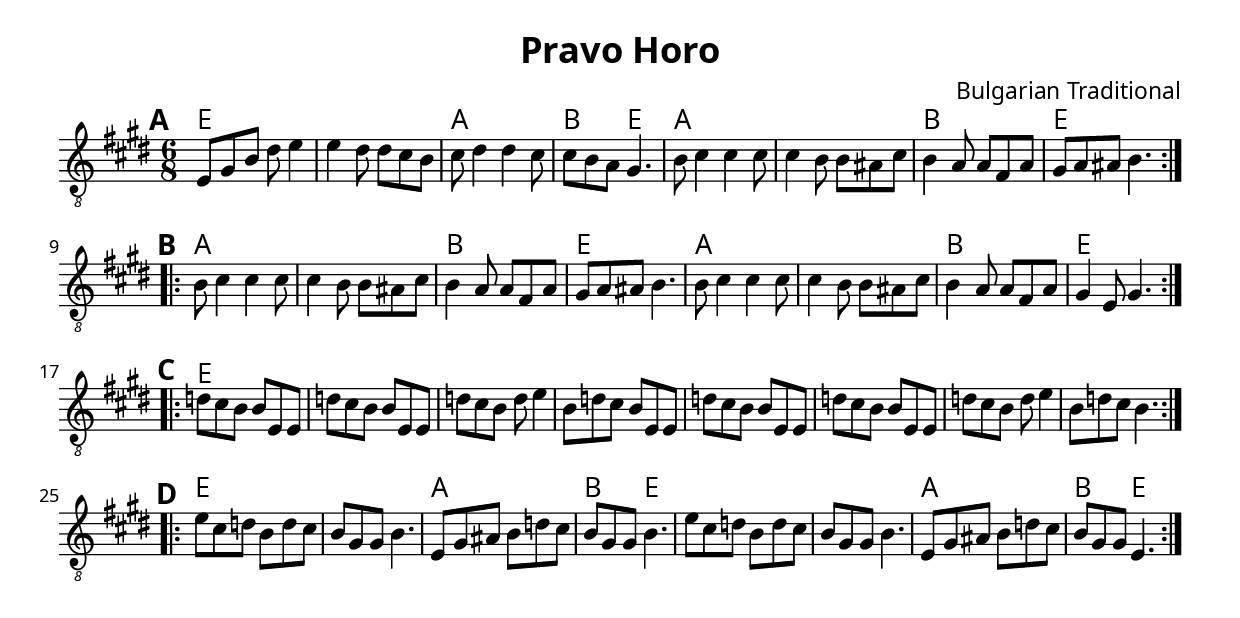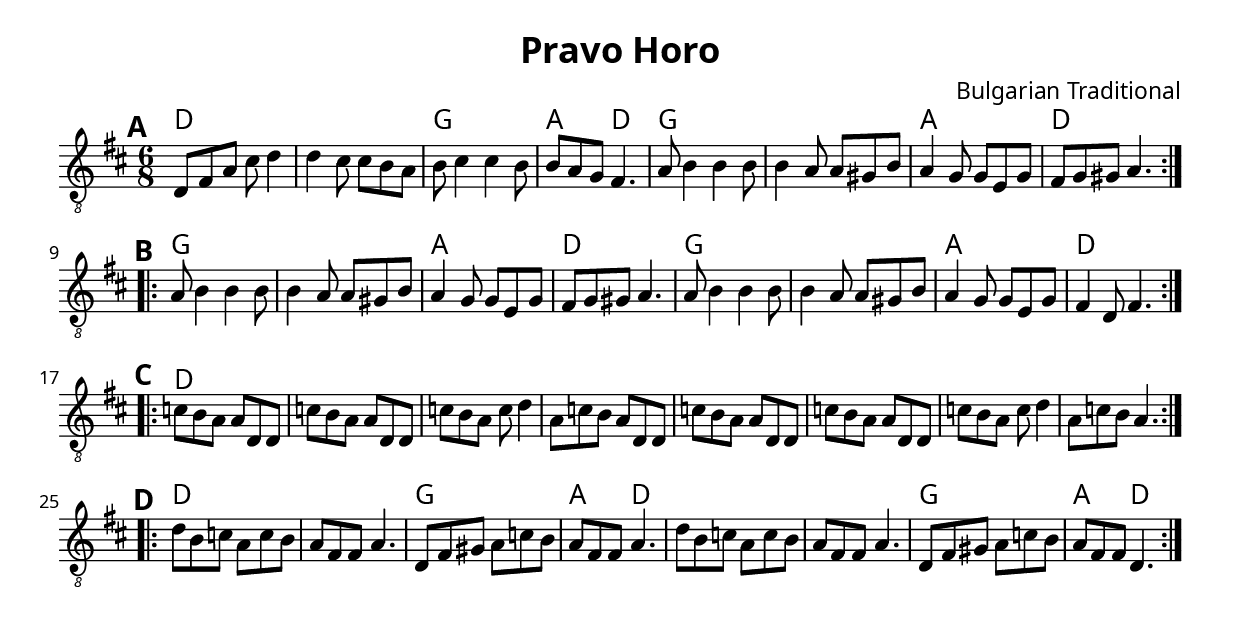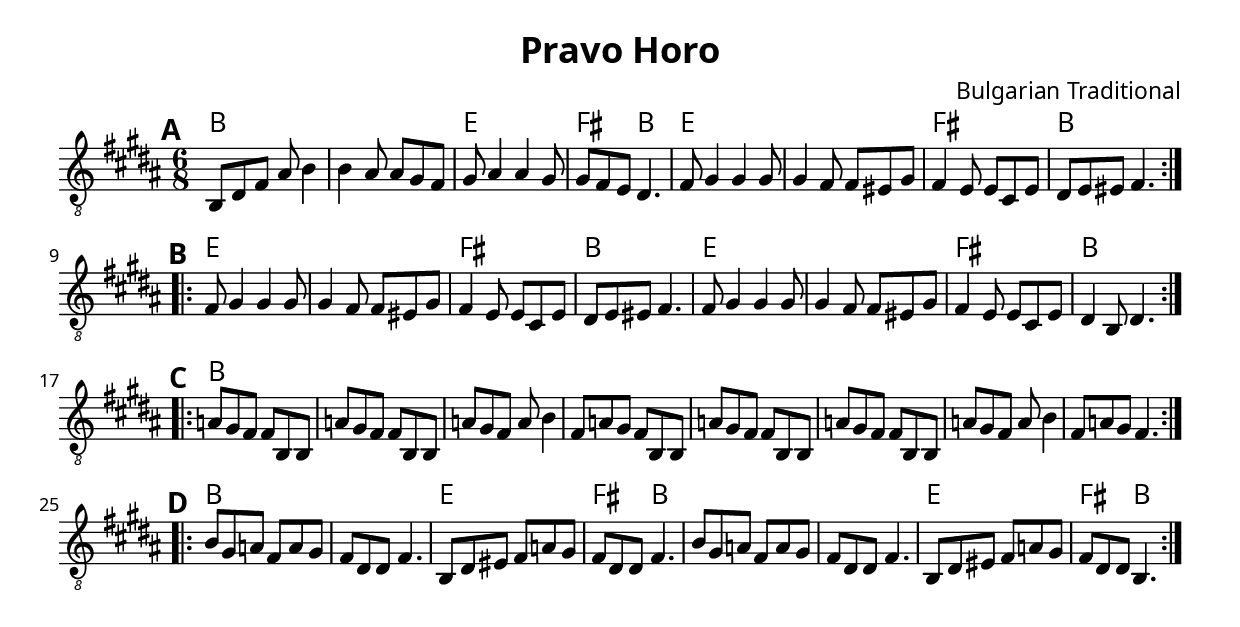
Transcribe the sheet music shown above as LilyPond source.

% {{{ PARAMETRI
  myTitle = "Pravo Horo"
  mySubTitle = "Bulgarian Traditional"
  myKey = \key d \major
  myTime = \time 6/8
  myTempo =  #(ly:make-moment 190 4)
% }}}

% INTESTAZIONE {{{
\version "2.18.2"

\header {
  title = \myTitle
  composer = \mySubTitle
}

\paper{
  print-first-page-number = ##t
  oddHeaderMarkup = \markup \null
  evenHeaderMarkup = \markup \null
  #(set-global-staff-size 10)
  myStaffSize = #20
  fonts = #(make-pango-font-tree
  "FontAwesome"
  "FontAwesome"
  "FontAwesome"
  (/ myStaffSize 20))
}

global = {
  \myKey
  \numericTimeSignature
  \myTime
  \set Score.markFormatter = #format-mark-box-alphabet
}
\layout { indent = #0 }
%}}}

% {{{ MAIN
tema = {
  % A
  \mark \default
  \repeat volta 2 {
    d8 fis a cis d4 | d4 cis8 cis b a | b cis4 cis b8 | b a g fis4. | 
    a8 b4 b b8 | b4 a8 a gis b | a4 g8 g e g | fis g gis a4. |
  } \break

  % B
  \mark \default
  \repeat volta 2 {
    a8 b4 b b8 | b4 a8 a gis b | a4 g8 g e g | fis g gis a4. | 
    a8 b4 b b8 | b4 a8 a gis b | a4 g8 g e g | fis4 d8 fis4. |
  } \break

  % C
  \mark \default
  \repeat volta 2 {
    c'8 b a a d, d | c' b a a d, d | c' b a c d4 | a8 c b a d, d |
    c' b a a d, d | c' b a a d, d| c' b a c d4 | a8 c b a4. |
  } \break

  % D
  \mark \default
  \repeat volta 2 {
    d8 b c a c b | a fis fis a4. | d,8 fis gis a c b | a fis fis a4. | 
    d8 b c a c b | a fis fis a4. | d,8 fis gis a c b | a fis fis d4. |
  } \break
}

accordi = \chordmode{
  \set chordChanges = ##t
  % A
  \repeat volta 2{
    d1*6/8 | d1*6/8 | g1*6/8 | a4. d4. | g1*6/8 | g1*6/8 | a1*6/8 | d1*6/8 |
  }
  % B
  \repeat volta 2{
    g1*6/8 | g1*6/8 | a1*6/8 | d1*6/8 | g1*6/8 | g1*6/8 | a1*6/8 | d1*6/8 |
  }
  % C
  \repeat volta 2{
    d1*6/8 | d1*6/8 | d1*6/8 | d1*6/8 | d1*6/8 | d1*6/8 | d1*6/8 | d1*6/8 |
  }
  % D
  \repeat volta 2{
    d1*6/8 | d1*6/8 | g1*6/8 | a4. d4. | d1*6/8 | d1*6/8 | g1*6/8 | a4. d4. |
  }
}
% }}}

% LYRICS {{{
testoCompleto=\markup { }
% }}}

% SCORE {{{
tema = \relative c {
  \tema
}

chordsPart ={
  \new ChordNames {
    \set chordChanges = ##t
    \accordi
  }
}

temaPart = \new Staff \with {
  instrumentName = ""
  midiInstrument = "piano"
} { \clef "treble_8" \global \tema }

scoreContent = << 
  \chordsPart
  \temaPart
>>
%}}}

% {{{ BOOKS
  \book{
    \bookOutputSuffix "C"
    \score {
      \scoreContent
      \layout {}
      \midi { \context { \Score tempoWholesPerMinute = #(ly:make-moment 190 4) } }
    }
    \testoCompleto
  }

  \book{
    \bookOutputSuffix "Bb"
    \score { \transpose c d {\scoreContent} }
    \testoCompleto
  }

  \book{
    \bookOutputSuffix "Eb"
    \score { \transpose ees c { \scoreContent } }
    \testoCompleto
  }
% }}}
